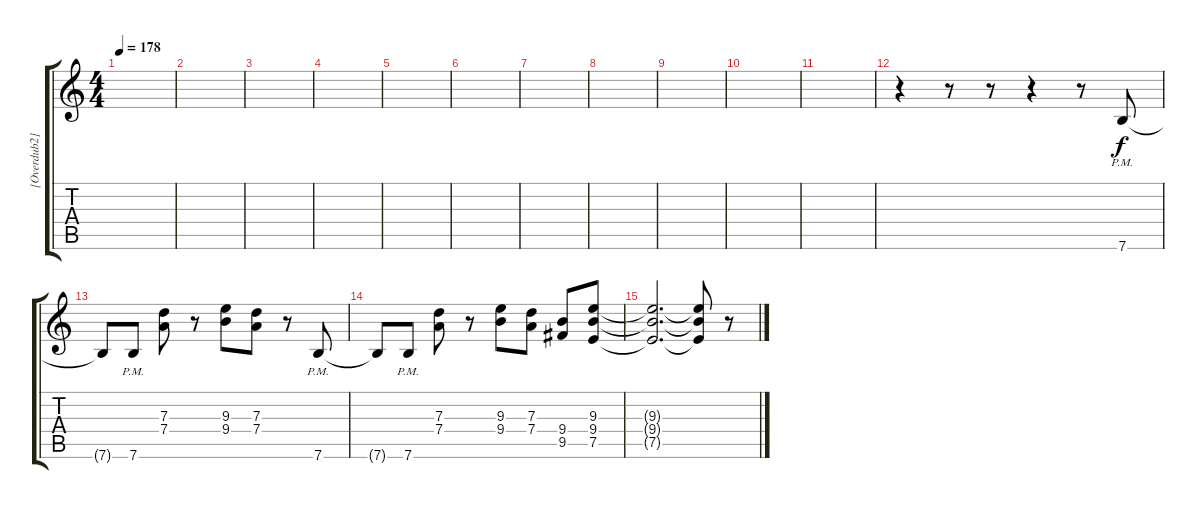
\track ("[Overdub2]" "[Overdub2]") {instrument distortionguitar}
\staff {score tabs}
\tuning (E4 B3 G3 D3 A2 E2) {hide}
\ts (4 4)
\tempo 178
\clef g2
\ks c
|
|
|
|
|
|
|
|
|
|
|
r.4 r.8 r.8 r.4 r.8 7.6{pm}.8 |
7.6{t}.8 7.6{pm}.8 (7.3 7.4).8 r.8 (9.3 9.4).8 (7.3 7.4).8 r.8 7.6{pm}.8 |
7.6{t}.8 7.6{pm}.8 (7.3 7.4).8 r.8 (9.3 9.4).8 (7.3 7.4).8 (9.4 9.5).8 (9.3 9.4 7.5).8 |
(9.3{t} 9.4{t} 7.5{t}).2{d} (9.3{t} 9.4{t} 7.5{t}).8 r.8
